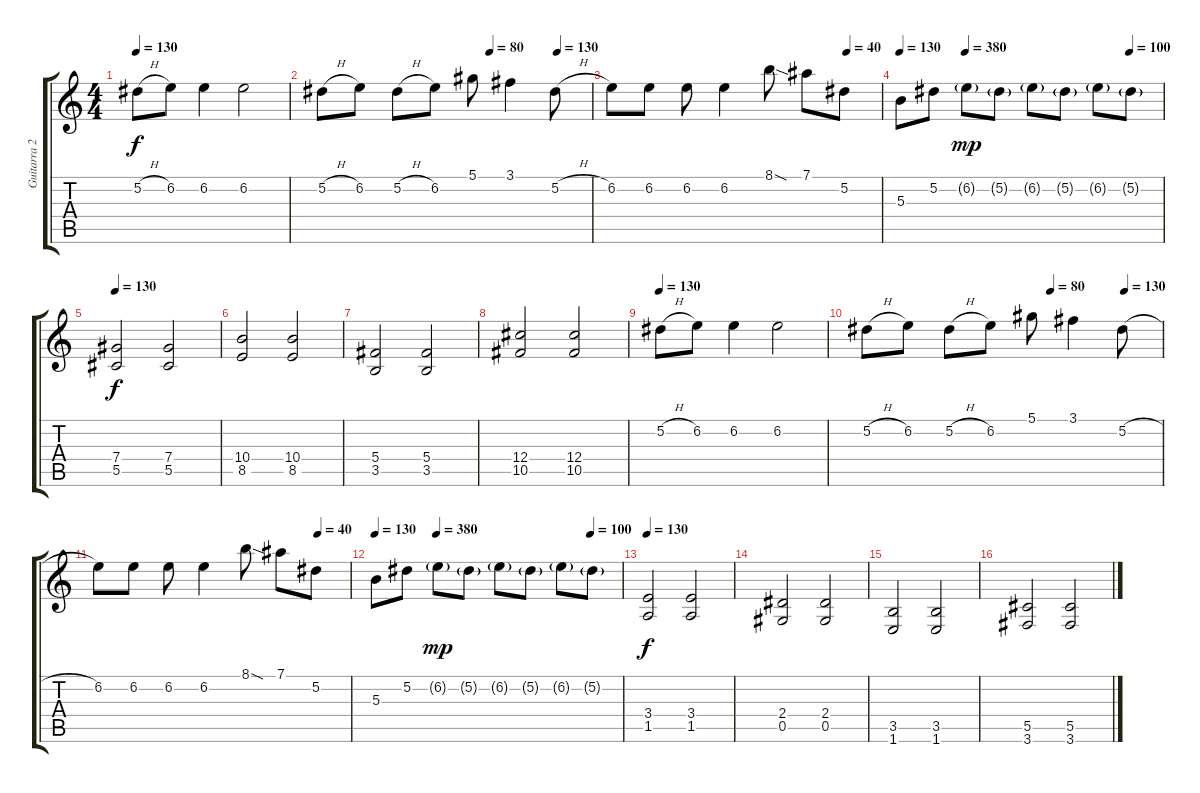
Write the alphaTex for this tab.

\track ("Guitarra 2" "Guitarra 2") {instrument distortionguitar}
\staff {score tabs}
\tuning (Eb4 Bb3 Gb3 Db3 Ab2 Eb2) {hide}
\ts (4 4)
\tempo 130
\clef g2
\ks c
5.2{h}.8{dy f} 6.2.8 6.2.4 6.2.2 |
\tempo (80 0.625)
\tempo (130 0.875)
5.2{h}.8 6.2.8 5.2{h}.8 6.2.8 5.1.8 3.1.4 5.2{h}.8 |
\tempo (30 0.875)
\tempo (40 0.875)
6.2.8 6.2.8 6.2.8 6.2.4 8.1{sod}.8 7.1.8 5.2.8 |
\tempo 130
\tempo (380 0.25)
\tempo (100 0.875)
5.3.8 5.2.8 6.2{g}.8{dy mp} 5.2{g}.8 6.2{g}.8 5.2{g}.8 6.2{g}.8 5.2{g}.8 |
\tempo 130
(7.4 5.5).2{dy f} (7.4 5.5).2 |
(10.4 8.5).2 (10.4 8.5).2 |
(5.4 3.5).2 (5.4 3.5).2 |
(12.4 10.5).2 (12.4 10.5).2 |
\tempo 130
5.2{h}.8 6.2.8 6.2.4 6.2.2 |
\tempo (80 0.625)
\tempo (130 0.875)
5.2{h}.8 6.2.8 5.2{h}.8 6.2.8 5.1.8 3.1.4 5.2{h}.8 |
\tempo (30 0.875)
\tempo (40 0.875)
6.2.8 6.2.8 6.2.8 6.2.4 8.1{sod}.8 7.1.8 5.2.8 |
\tempo 130
\tempo (380 0.25)
\tempo (100 0.875)
5.3.8 5.2.8 6.2{g}.8{dy mp} 5.2{g}.8 6.2{g}.8 5.2{g}.8 6.2{g}.8 5.2{g}.8 |
\tempo 130
(3.4 1.5).2{dy f} (3.4 1.5).2 |
(2.4 0.5).2 (2.4 0.5).2 |
(3.5 1.6).2 (3.5 1.6).2 |
(5.5 3.6).2 (5.5 3.6).2
